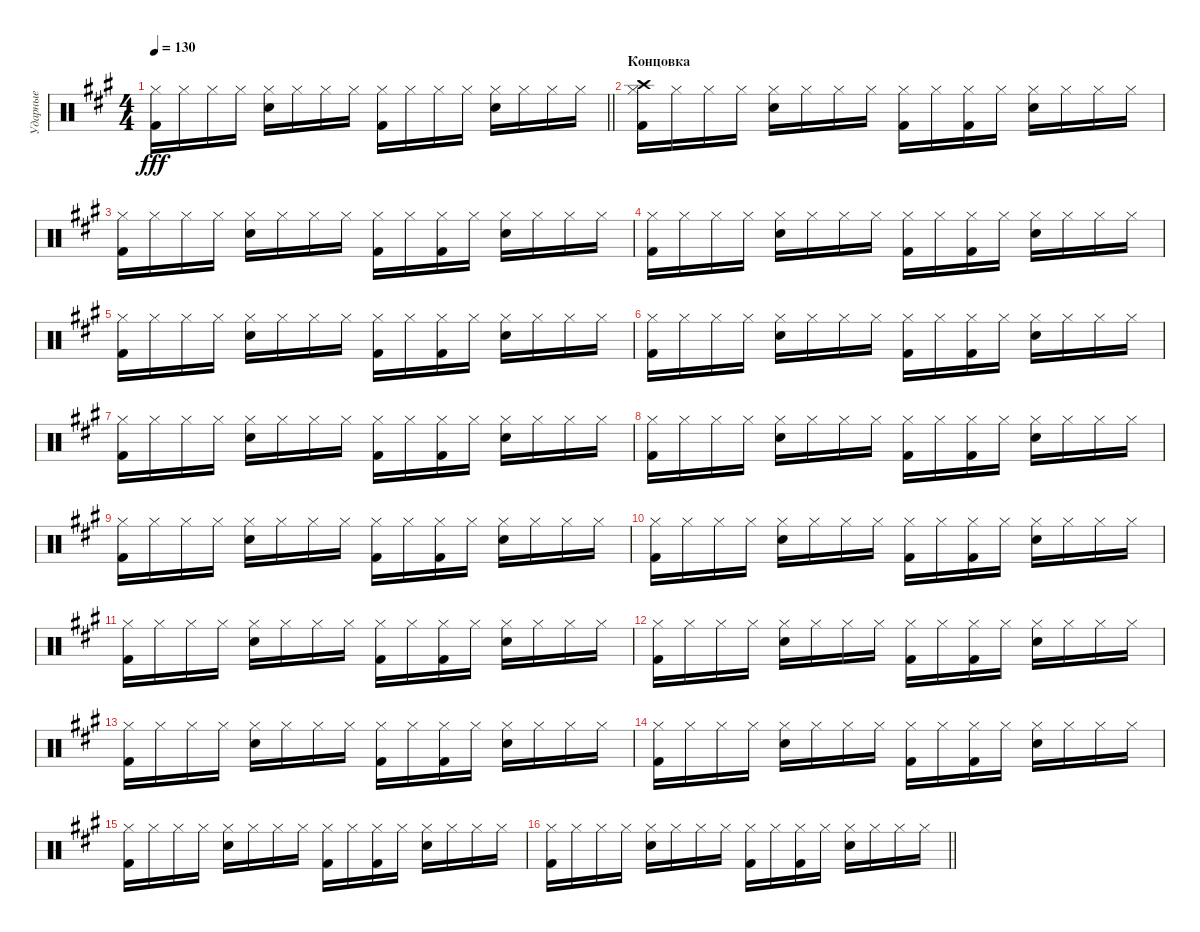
\track ("Ударные" "Ударные") {solo instrument percussion}
\staff {score}
\articulation defaults
\ts (4 4)
\tempo 130
\clef neutral
\barLineRight lightlight
\ks f#minor
("Hi-Hat (closed)" "Kick (hit) 2").16{dy fff} "Hi-Hat (closed)".16 "Hi-Hat (closed)".16 "Hi-Hat (closed)".16 ("Hi-Hat (closed)" "Snare (hit) 2").16 "Hi-Hat (closed)".16 "Hi-Hat (closed)".16 "Hi-Hat (closed)".16 ("Hi-Hat (closed)" "Kick (hit) 2").16 "Hi-Hat (closed)".16 "Hi-Hat (closed)".16 "Hi-Hat (closed)".16 ("Hi-Hat (closed)" "Snare (hit) 2").16 "Hi-Hat (closed)".16 "Hi-Hat (closed)".16 "Hi-Hat (closed)".16 |
\section ("" "Концовка")
("Crash high (hit)" "Hi-Hat (closed)" "Kick (hit) 2").16 "Hi-Hat (closed)".16 "Hi-Hat (closed)".16 "Hi-Hat (closed)".16 ("Hi-Hat (closed)" "Snare (hit) 2").16 "Hi-Hat (closed)".16 "Hi-Hat (closed)".16 "Hi-Hat (closed)".16 ("Hi-Hat (closed)" "Kick (hit) 2").16 "Hi-Hat (closed)".16 ("Hi-Hat (closed)" "Kick (hit) 2").16 "Hi-Hat (closed)".16 ("Hi-Hat (closed)" "Snare (hit) 2").16 "Hi-Hat (closed)".16 "Hi-Hat (closed)".16 "Hi-Hat (closed)".16 |
("Hi-Hat (closed)" "Kick (hit) 2").16 "Hi-Hat (closed)".16 "Hi-Hat (closed)".16 "Hi-Hat (closed)".16 ("Hi-Hat (closed)" "Snare (hit) 2").16 "Hi-Hat (closed)".16 "Hi-Hat (closed)".16 "Hi-Hat (closed)".16 ("Hi-Hat (closed)" "Kick (hit) 2").16 "Hi-Hat (closed)".16 ("Hi-Hat (closed)" "Kick (hit) 2").16 "Hi-Hat (closed)".16 ("Hi-Hat (closed)" "Snare (hit) 2").16 "Hi-Hat (closed)".16 "Hi-Hat (closed)".16 "Hi-Hat (closed)".16 |
("Hi-Hat (closed)" "Kick (hit) 2").16 "Hi-Hat (closed)".16 "Hi-Hat (closed)".16 "Hi-Hat (closed)".16 ("Hi-Hat (closed)" "Snare (hit) 2").16 "Hi-Hat (closed)".16 "Hi-Hat (closed)".16 "Hi-Hat (closed)".16 ("Hi-Hat (closed)" "Kick (hit) 2").16 "Hi-Hat (closed)".16 ("Hi-Hat (closed)" "Kick (hit) 2").16 "Hi-Hat (closed)".16 ("Hi-Hat (closed)" "Snare (hit) 2").16 "Hi-Hat (closed)".16 "Hi-Hat (closed)".16 "Hi-Hat (closed)".16 |
("Hi-Hat (closed)" "Kick (hit) 2").16 "Hi-Hat (closed)".16 "Hi-Hat (closed)".16 "Hi-Hat (closed)".16 ("Hi-Hat (closed)" "Snare (hit) 2").16 "Hi-Hat (closed)".16 "Hi-Hat (closed)".16 "Hi-Hat (closed)".16 ("Hi-Hat (closed)" "Kick (hit) 2").16 "Hi-Hat (closed)".16 ("Hi-Hat (closed)" "Kick (hit) 2").16 "Hi-Hat (closed)".16 ("Hi-Hat (closed)" "Snare (hit) 2").16 "Hi-Hat (closed)".16 "Hi-Hat (closed)".16 "Hi-Hat (closed)".16 |
("Hi-Hat (closed)" "Kick (hit) 2").16 "Hi-Hat (closed)".16 "Hi-Hat (closed)".16 "Hi-Hat (closed)".16 ("Hi-Hat (closed)" "Snare (hit) 2").16 "Hi-Hat (closed)".16 "Hi-Hat (closed)".16 "Hi-Hat (closed)".16 ("Hi-Hat (closed)" "Kick (hit) 2").16 "Hi-Hat (closed)".16 ("Hi-Hat (closed)" "Kick (hit) 2").16 "Hi-Hat (closed)".16 ("Hi-Hat (closed)" "Snare (hit) 2").16 "Hi-Hat (closed)".16 "Hi-Hat (closed)".16 "Hi-Hat (closed)".16 |
("Hi-Hat (closed)" "Kick (hit) 2").16 "Hi-Hat (closed)".16 "Hi-Hat (closed)".16 "Hi-Hat (closed)".16 ("Hi-Hat (closed)" "Snare (hit) 2").16 "Hi-Hat (closed)".16 "Hi-Hat (closed)".16 "Hi-Hat (closed)".16 ("Hi-Hat (closed)" "Kick (hit) 2").16 "Hi-Hat (closed)".16 ("Hi-Hat (closed)" "Kick (hit) 2").16 "Hi-Hat (closed)".16 ("Hi-Hat (closed)" "Snare (hit) 2").16 "Hi-Hat (closed)".16 "Hi-Hat (closed)".16 "Hi-Hat (closed)".16 |
("Hi-Hat (closed)" "Kick (hit) 2").16 "Hi-Hat (closed)".16 "Hi-Hat (closed)".16 "Hi-Hat (closed)".16 ("Hi-Hat (closed)" "Snare (hit) 2").16 "Hi-Hat (closed)".16 "Hi-Hat (closed)".16 "Hi-Hat (closed)".16 ("Hi-Hat (closed)" "Kick (hit) 2").16 "Hi-Hat (closed)".16 ("Hi-Hat (closed)" "Kick (hit) 2").16 "Hi-Hat (closed)".16 ("Hi-Hat (closed)" "Snare (hit) 2").16 "Hi-Hat (closed)".16 "Hi-Hat (closed)".16 "Hi-Hat (closed)".16 |
("Hi-Hat (closed)" "Kick (hit) 2").16 "Hi-Hat (closed)".16 "Hi-Hat (closed)".16 "Hi-Hat (closed)".16 ("Hi-Hat (closed)" "Snare (hit) 2").16 "Hi-Hat (closed)".16 "Hi-Hat (closed)".16 "Hi-Hat (closed)".16 ("Hi-Hat (closed)" "Kick (hit) 2").16 "Hi-Hat (closed)".16 ("Hi-Hat (closed)" "Kick (hit) 2").16 "Hi-Hat (closed)".16 ("Hi-Hat (closed)" "Snare (hit) 2").16 "Hi-Hat (closed)".16 "Hi-Hat (closed)".16 "Hi-Hat (closed)".16 |
("Hi-Hat (closed)" "Kick (hit) 2").16 "Hi-Hat (closed)".16 "Hi-Hat (closed)".16 "Hi-Hat (closed)".16 ("Hi-Hat (closed)" "Snare (hit) 2").16 "Hi-Hat (closed)".16 "Hi-Hat (closed)".16 "Hi-Hat (closed)".16 ("Hi-Hat (closed)" "Kick (hit) 2").16 "Hi-Hat (closed)".16 ("Hi-Hat (closed)" "Kick (hit) 2").16 "Hi-Hat (closed)".16 ("Hi-Hat (closed)" "Snare (hit) 2").16 "Hi-Hat (closed)".16 "Hi-Hat (closed)".16 "Hi-Hat (closed)".16 |
("Hi-Hat (closed)" "Kick (hit) 2").16 "Hi-Hat (closed)".16 "Hi-Hat (closed)".16 "Hi-Hat (closed)".16 ("Hi-Hat (closed)" "Snare (hit) 2").16 "Hi-Hat (closed)".16 "Hi-Hat (closed)".16 "Hi-Hat (closed)".16 ("Hi-Hat (closed)" "Kick (hit) 2").16 "Hi-Hat (closed)".16 ("Hi-Hat (closed)" "Kick (hit) 2").16 "Hi-Hat (closed)".16 ("Hi-Hat (closed)" "Snare (hit) 2").16 "Hi-Hat (closed)".16 "Hi-Hat (closed)".16 "Hi-Hat (closed)".16 |
("Hi-Hat (closed)" "Kick (hit) 2").16 "Hi-Hat (closed)".16 "Hi-Hat (closed)".16 "Hi-Hat (closed)".16 ("Hi-Hat (closed)" "Snare (hit) 2").16 "Hi-Hat (closed)".16 "Hi-Hat (closed)".16 "Hi-Hat (closed)".16 ("Hi-Hat (closed)" "Kick (hit) 2").16 "Hi-Hat (closed)".16 ("Hi-Hat (closed)" "Kick (hit) 2").16 "Hi-Hat (closed)".16 ("Hi-Hat (closed)" "Snare (hit) 2").16 "Hi-Hat (closed)".16 "Hi-Hat (closed)".16 "Hi-Hat (closed)".16 |
("Hi-Hat (closed)" "Kick (hit) 2").16 "Hi-Hat (closed)".16 "Hi-Hat (closed)".16 "Hi-Hat (closed)".16 ("Hi-Hat (closed)" "Snare (hit) 2").16 "Hi-Hat (closed)".16 "Hi-Hat (closed)".16 "Hi-Hat (closed)".16 ("Hi-Hat (closed)" "Kick (hit) 2").16 "Hi-Hat (closed)".16 ("Hi-Hat (closed)" "Kick (hit) 2").16 "Hi-Hat (closed)".16 ("Hi-Hat (closed)" "Snare (hit) 2").16 "Hi-Hat (closed)".16 "Hi-Hat (closed)".16 "Hi-Hat (closed)".16 |
("Hi-Hat (closed)" "Kick (hit) 2").16 "Hi-Hat (closed)".16 "Hi-Hat (closed)".16 "Hi-Hat (closed)".16 ("Hi-Hat (closed)" "Snare (hit) 2").16 "Hi-Hat (closed)".16 "Hi-Hat (closed)".16 "Hi-Hat (closed)".16 ("Hi-Hat (closed)" "Kick (hit) 2").16 "Hi-Hat (closed)".16 ("Hi-Hat (closed)" "Kick (hit) 2").16 "Hi-Hat (closed)".16 ("Hi-Hat (closed)" "Snare (hit) 2").16 "Hi-Hat (closed)".16 "Hi-Hat (closed)".16 "Hi-Hat (closed)".16 |
("Hi-Hat (closed)" "Kick (hit) 2").16 "Hi-Hat (closed)".16 "Hi-Hat (closed)".16 "Hi-Hat (closed)".16 ("Hi-Hat (closed)" "Snare (hit) 2").16 "Hi-Hat (closed)".16 "Hi-Hat (closed)".16 "Hi-Hat (closed)".16 ("Hi-Hat (closed)" "Kick (hit) 2").16 "Hi-Hat (closed)".16 ("Hi-Hat (closed)" "Kick (hit) 2").16 "Hi-Hat (closed)".16 ("Hi-Hat (closed)" "Snare (hit) 2").16 "Hi-Hat (closed)".16 "Hi-Hat (closed)".16 "Hi-Hat (closed)".16 |
\barLineRight lightlight
("Hi-Hat (closed)" "Kick (hit) 2").16 "Hi-Hat (closed)".16 "Hi-Hat (closed)".16 "Hi-Hat (closed)".16 ("Hi-Hat (closed)" "Snare (hit) 2").16 "Hi-Hat (closed)".16 "Hi-Hat (closed)".16 "Hi-Hat (closed)".16 ("Hi-Hat (closed)" "Kick (hit) 2").16 "Hi-Hat (closed)".16 ("Hi-Hat (closed)" "Kick (hit) 2").16 "Hi-Hat (closed)".16 ("Hi-Hat (closed)" "Snare (hit) 2").16 "Hi-Hat (closed)".16 "Hi-Hat (closed)".16 "Hi-Hat (closed)".16
